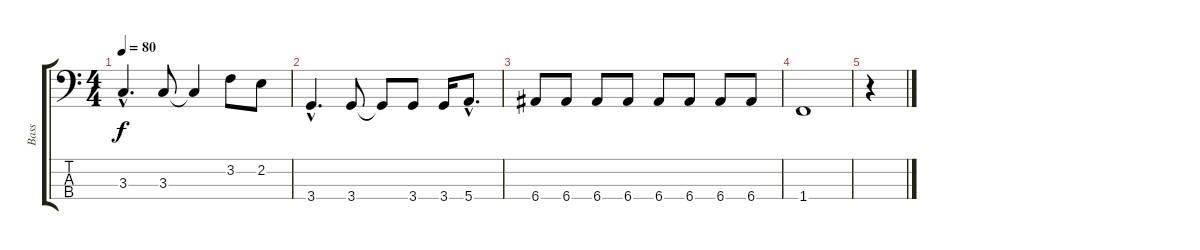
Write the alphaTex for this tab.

\track ("Bass" "Bass") {instrument electricbassfinger}
\staff {score tabs}
\tuning (G2 D2 A1 E1) {hide}
\ts (4 4)
\tempo 80
\clef f4
\ks c
3.3{hac}.4{d dy f} 3.3.8 3.3{t}.4 3.2.8 2.2.8 |
3.4{hac}.4{d} 3.4.8 3.4{t}.8 3.4.8 3.4.16 5.4{hac}.8{d} |
6.4.8 6.4.8 6.4.8 6.4.8 6.4.8 6.4.8 6.4.8 6.4.8 |
1.4.1 |
r.4
